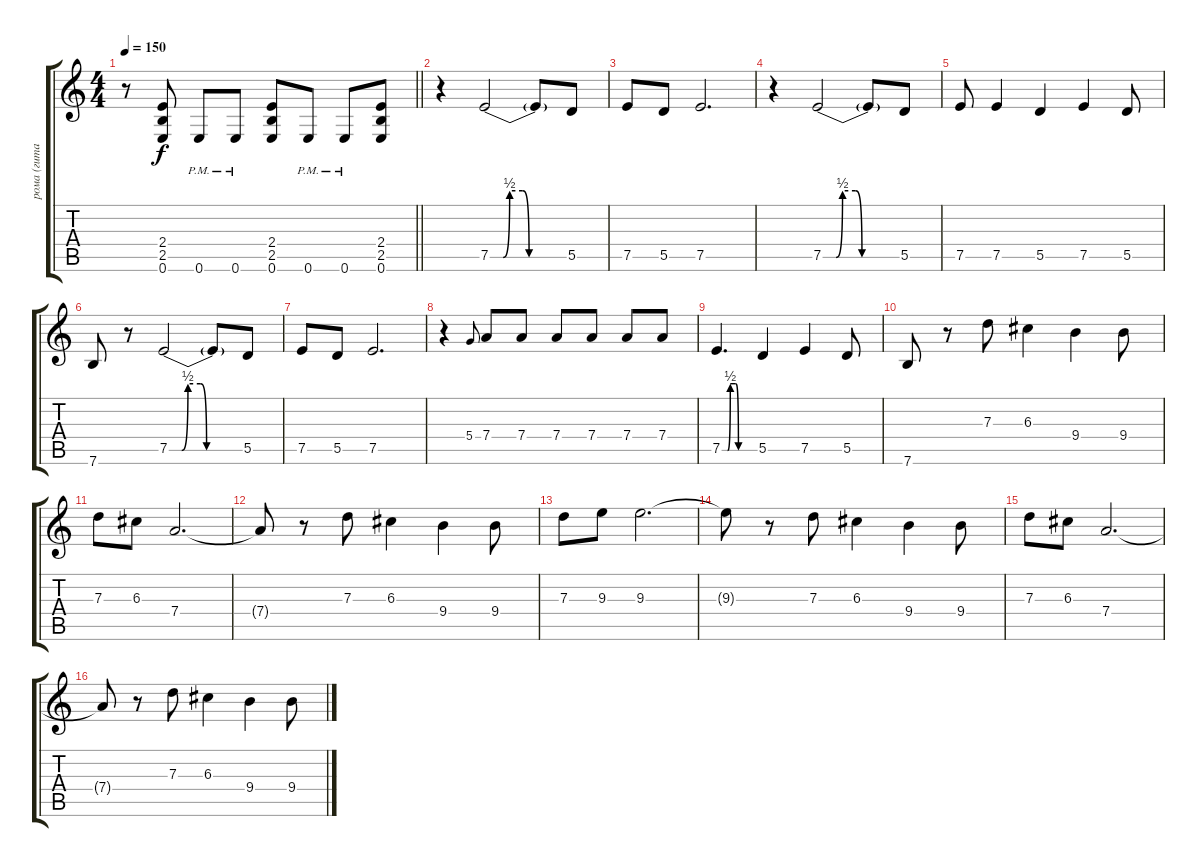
\track ("рома (гитара)" "рома (гита") {instrument distortionguitar}
\staff {score tabs}
\tuning (E4 B3 G3 D3 A2 E2) {hide}
\ts (4 4)
\tempo 150
\clef g2
\barLineRight lightlight
\ks c
r.8{dy f} (2.4 2.5 0.6).8 0.6{pm}.8 0.6{pm}.8 (2.4 2.5 0.6).8 0.6{pm}.8 0.6{pm}.8 (2.4 2.5 0.6).8 |
r.4 7.5{be (custom 0 0 5 0 10 0 15 2 25 2 30 0 35 0 45 0 60 0)}.2{balance 11 instrument overdrivenguitar} 7.5{t}.8 5.5.8 |
7.5.8 5.5.8 7.5.2{d} |
r.4 7.5{be (custom 0 0 5 0 10 0 15 2 25 2 30 0 35 0 45 0 60 0)}.2 7.5{t}.8 5.5.8 |
7.5.8 7.5.4 5.5.4 7.5.4 5.5.8 |
7.6.8 r.8 7.5{be (custom 0 0 5 0 10 0 15 2 25 2 30 0 35 0 45 0 60 0)}.2 7.5{t}.8 5.5.8 |
7.5.8 5.5.8 7.5.2{d} |
r.4 5.4.8{gr onbeat} 7.4.8 7.4.8 7.4.8 7.4.8 7.4.8 7.4.8 |
7.5{be (custom 0 0 5 0 10 0 15 2 25 2 30 0 35 0 45 0 60 0)}.4{d} 5.5.4 7.5.4 5.5.8 |
7.6.8 r.8 7.3.8 6.3.4 9.4.4 9.4.8 |
7.3.8 6.3.8 7.4.2{d} |
7.4{t}.8 r.8 7.3.8 6.3.4 9.4.4 9.4.8 |
7.3.8 9.3.8 9.3.2{d} |
9.3{t}.8 r.8 7.3.8 6.3.4 9.4.4 9.4.8 |
7.3.8 6.3.8 7.4.2{d} |
7.4{t}.8 r.8 7.3.8 6.3.4 9.4.4 9.4.8
